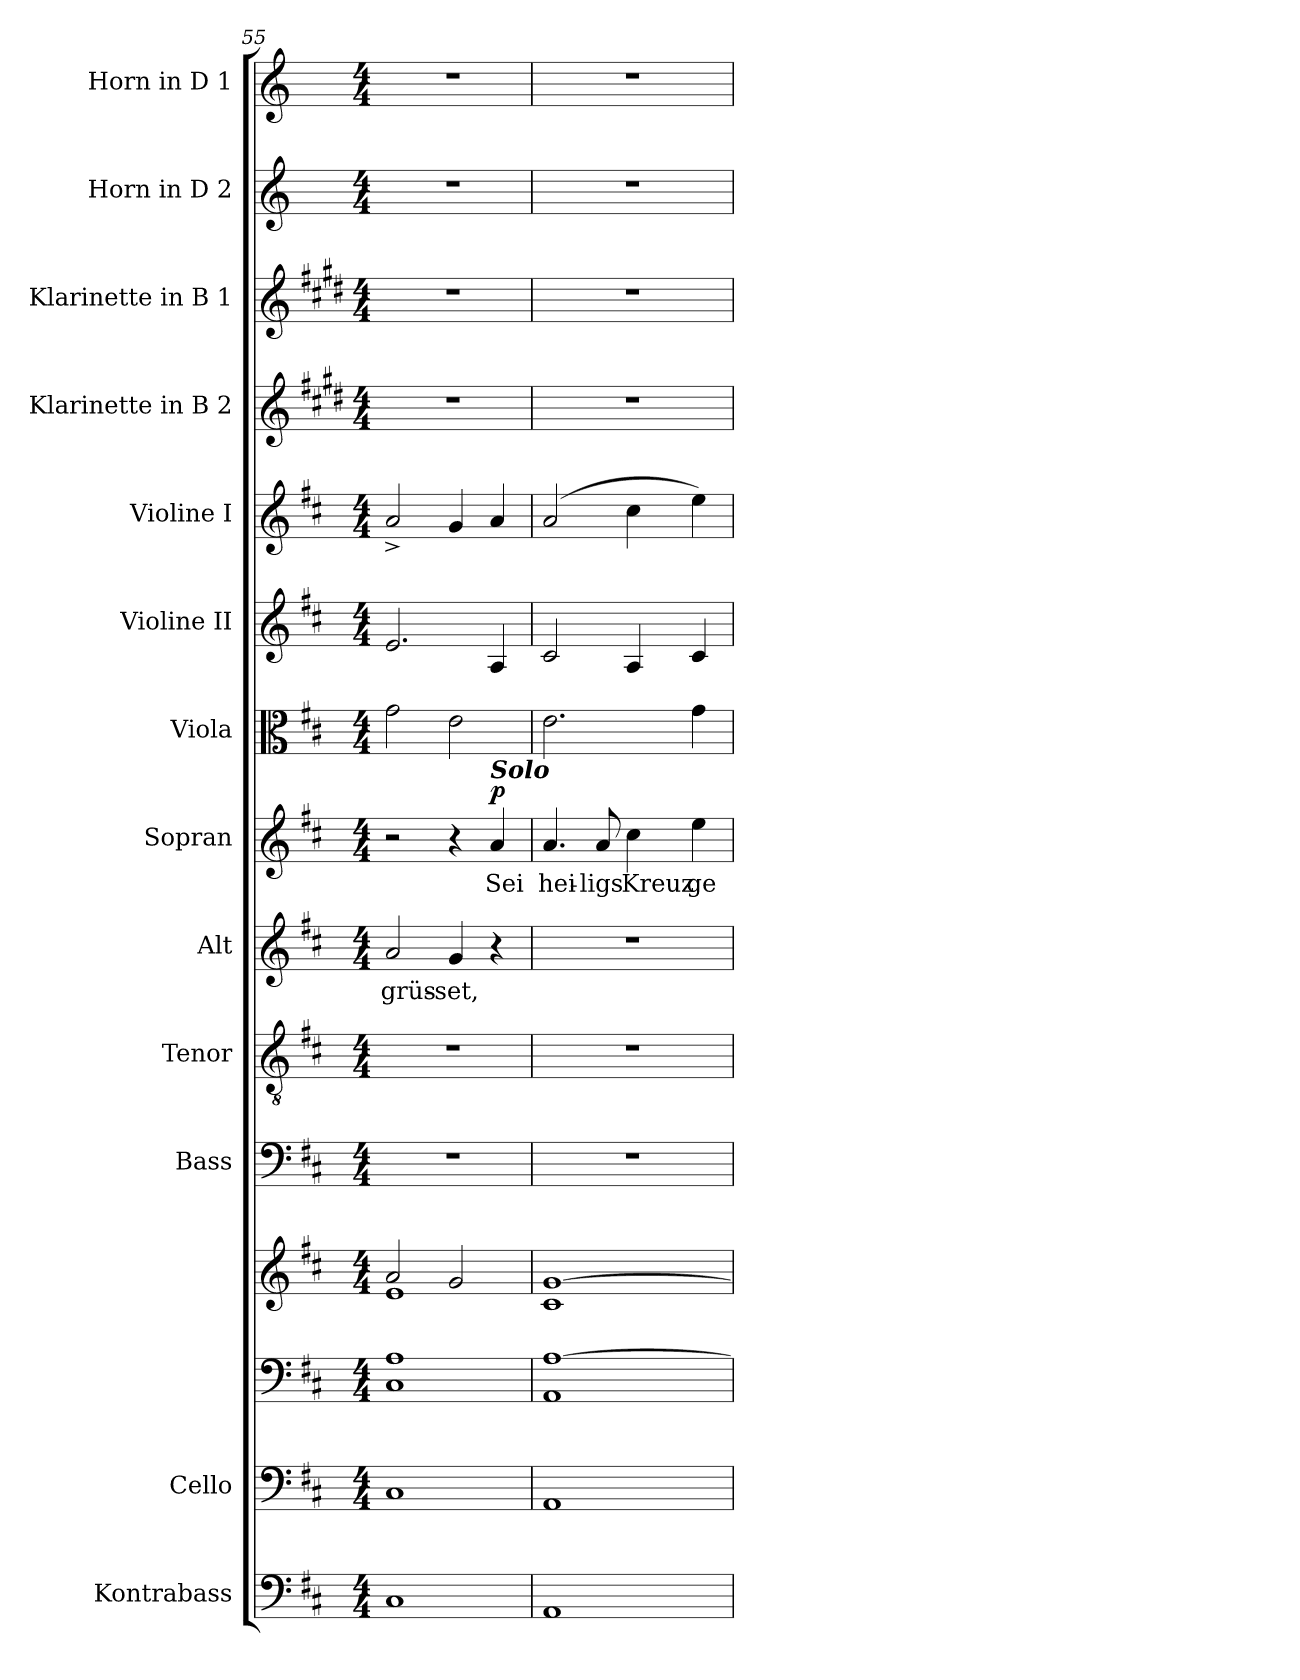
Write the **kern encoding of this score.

**kern	**kern	**kern	**kern	**kern	**kern	**kern	**text	**kern	**text	**dynam	**kern	**kern	**kern	**kern	**kern	**kern	**kern
*part14	*part13	*part12	*part12	*part11	*part10	*part9	*part9	*part8	*part8	*part8	*part7	*part6	*part5	*part4	*part3	*part2	*part1
*staff15	*staff14	*staff13	*staff12	*staff11	*staff10	*staff9	*staff9	*staff8	*staff8	*staff8	*staff7	*staff6	*staff5	*staff4	*staff3	*staff2	*staff1
*I"Kontrabass	*I"Cello	*	*	*I"Bass	*I"Tenor	*I"Alt	*	*I"Sopran	*	*	*I"Viola	*I"Violine II	*I"Violine I	*I"Klarinette in B 2	*I"Klarinette in B 1	*I"Horn in D 2	*I"Horn in D 1
*I'Kb.	*	*	*	*I'B	*I'T	*I'A	*	*I'S	*	*	*I'Vla.	*I'Vl. II	*I'Vl. I	*	*	*I'Hrn. 2	*I'Hrn. 1
*clefF4	*clefF4	*clefF4	*clefG2	*clefF4	*clefGv2	*clefG2	*	*clefG2	*	*	*clefC3	*clefG2	*clefG2	*clefG2	*clefG2	*clefG2	*clefG2
*ITrd7c12	*	*	*	*	*	*	*	*	*	*	*	*	*	*ITrd1c2	*ITrd1c2	*ITrd-1c-2	*ITrd-1c-2
*k[f#c#]	*k[f#c#]	*k[f#c#]	*k[f#c#]	*k[f#c#]	*k[f#c#]	*k[f#c#]	*	*k[f#c#]	*	*	*k[f#c#]	*k[f#c#]	*k[f#c#]	*k[f#c#]	*k[f#c#]	*k[f#c#]	*k[f#c#]
*D:	*D:	*D:	*D:	*D:	*D:	*D:	*	*D:	*	*	*D:	*D:	*D:	*D:	*D:	*D:	*D:
*M4/4	*M4/4	*M4/4	*M4/4	*M4/4	*M4/4	*M4/4	*	*M4/4	*	*	*M4/4	*M4/4	*M4/4	*M4/4	*M4/4	*M4/4	*M4/4
=55	=55	=55	=55	=55	=55	=55	=55	=55	=55	=55	=55	=55	=55	=55	=55	=55	=55
*	*	*^	*^	*	*	*	*	*	*	*	*	*	*	*	*	*	*
!	!	!	!	!	!	!	!	!	!LO:LY:b	!	!	!	!	!	!	!	!	!	!
1CC#	1C#	1A	1C#	2a/	1e	1r	1r	2a/	-grüs-	2r	.	.	2g\	2.e/	2a^</	1r	1r	1r	1r
!	!	!	!	!	!	!	!	!	!LO:LY:b	!	!	!	!	!	!	!	!	!	!
.	.	.	.	2g/	.	.	.	4g/	-set,	4r	.	.	2e\	.	4g/	.	.	.	.
!	!	!	!	!	!	!	!	!	!	!LO:TX:a:Bi:t=Solo	!	!	!	!	!	!	!	!	!
!	!	!	!	!	!	!	!	!	!	!	!LO:LY:b	!LO:DY:a	!	!	!	!	!	!	!
.	.	.	.	.	.	.	.	4r	.	4a/	Sei	p	.	4A/	4a/	.	.	.	.
=56	=56	=56	=56	=56	=56	=56	=56	=56	=56	=56	=56	=56	=56	=56	=56	=56	=56	=56	=56
!	!	!	!	!	!	!	!	!	!	!	!LO:LY:b	!	!	!	!	!	!	!	!
1AAA	1AA	[>1A	1AA	[>1g	1c#	1r	1r	1r	.	4.a/	hei-	.	2.e\	2c#/	(2a/	1r	1r	1r	1r
!	!	!	!	!	!	!	!	!	!	!	!LO:LY:b	!	!	!	!	!	!	!	!
.	.	.	.	.	.	.	.	.	.	8a/	-ligs	.	.	.	.	.	.	.	.
!	!	!	!	!	!	!	!	!	!	!	!LO:LY:b	!	!	!	!	!	!	!	!
.	.	.	.	.	.	.	.	.	.	4cc#\	Kreuz	.	.	4A/	4cc#\	.	.	.	.
!	!	!	!	!	!	!	!	!	!	!	!LO:LY:b	!	!	!	!	!	!	!	!
.	.	.	.	.	.	.	.	.	.	4ee\	ge-	.	4g\	4c#/	4ee\)	.	.	.	.
*	*	*v	*v	*	*	*	*	*	*	*	*	*	*	*	*	*	*	*	*
*	*	*	*v	*v	*	*	*	*	*	*	*	*	*	*	*	*	*	*
=	=	=	=	=	=	=	=	=	=	=	=	=	=	=	=	=	=
*-	*-	*-	*-	*-	*-	*-	*-	*-	*-	*-	*-	*-	*-	*-	*-	*-	*-
